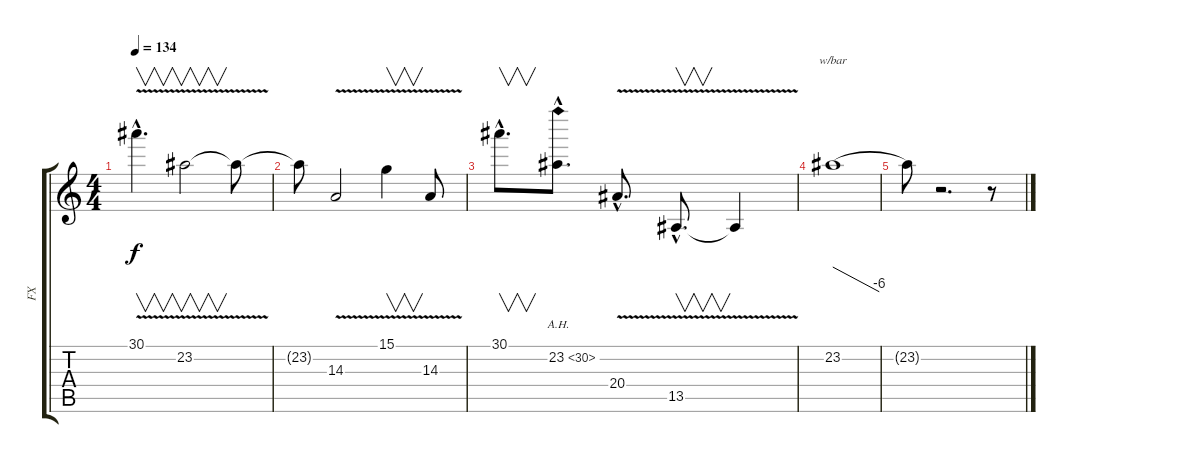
\track ("FX" "FX") {instrument frenchhorn}
\staff {score tabs}
\tuning (E4 B3 G3 D3 A2 E2) {hide}
\ts (4 4)
\tempo 134
\clef g2
\ks c
30.1{v hac}.4{v d dy f} 23.2{v}.2{v} 23.2{t}.8 |
23.2{t}.8 14.3{v}.2 15.1{v}.4{v} 14.3{v}.8 |
30.1{hac}.8{v d} 23.2{ah 7 hac}.8{d} 20.4{v hac}.8{d} 13.5{v hac}.8{v d} 13.5{t}.4 |
23.2.1{tbe (dive default 0 0 60 -24)} |
23.2{t}.8 r.2{d} r.8
